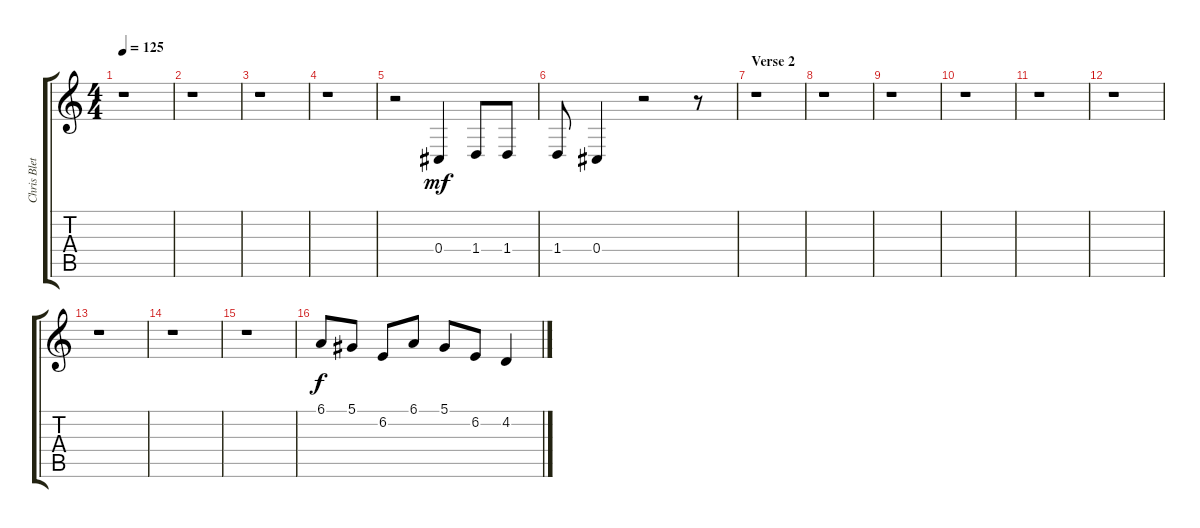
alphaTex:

\track ("Chris Bleth [Zurna / Duduk]" "Chris Blet") {instrument ocarina}
\staff {score tabs}
\tuning (Eb4 Bb3 Gb3 Db3 Ab2 Db2) {hide}
\ts (4 4)
\tempo 125
\clef g2
\ks c
r.1{dy mf} |
r.1 |
r.1 |
r.1 |
r.2 0.4.4 1.4.8 1.4.8 |
1.4.8 0.4.4 r.2 r.8 |
\section ("" "Verse 2")
r.1 |
r.1 |
r.1 |
r.1 |
r.1 |
r.1 |
r.1 |
r.1 |
r.1 |
6.1.8{dy f} 5.1.8 6.2.8 6.1.8 5.1.8 6.2.8 4.2.4
